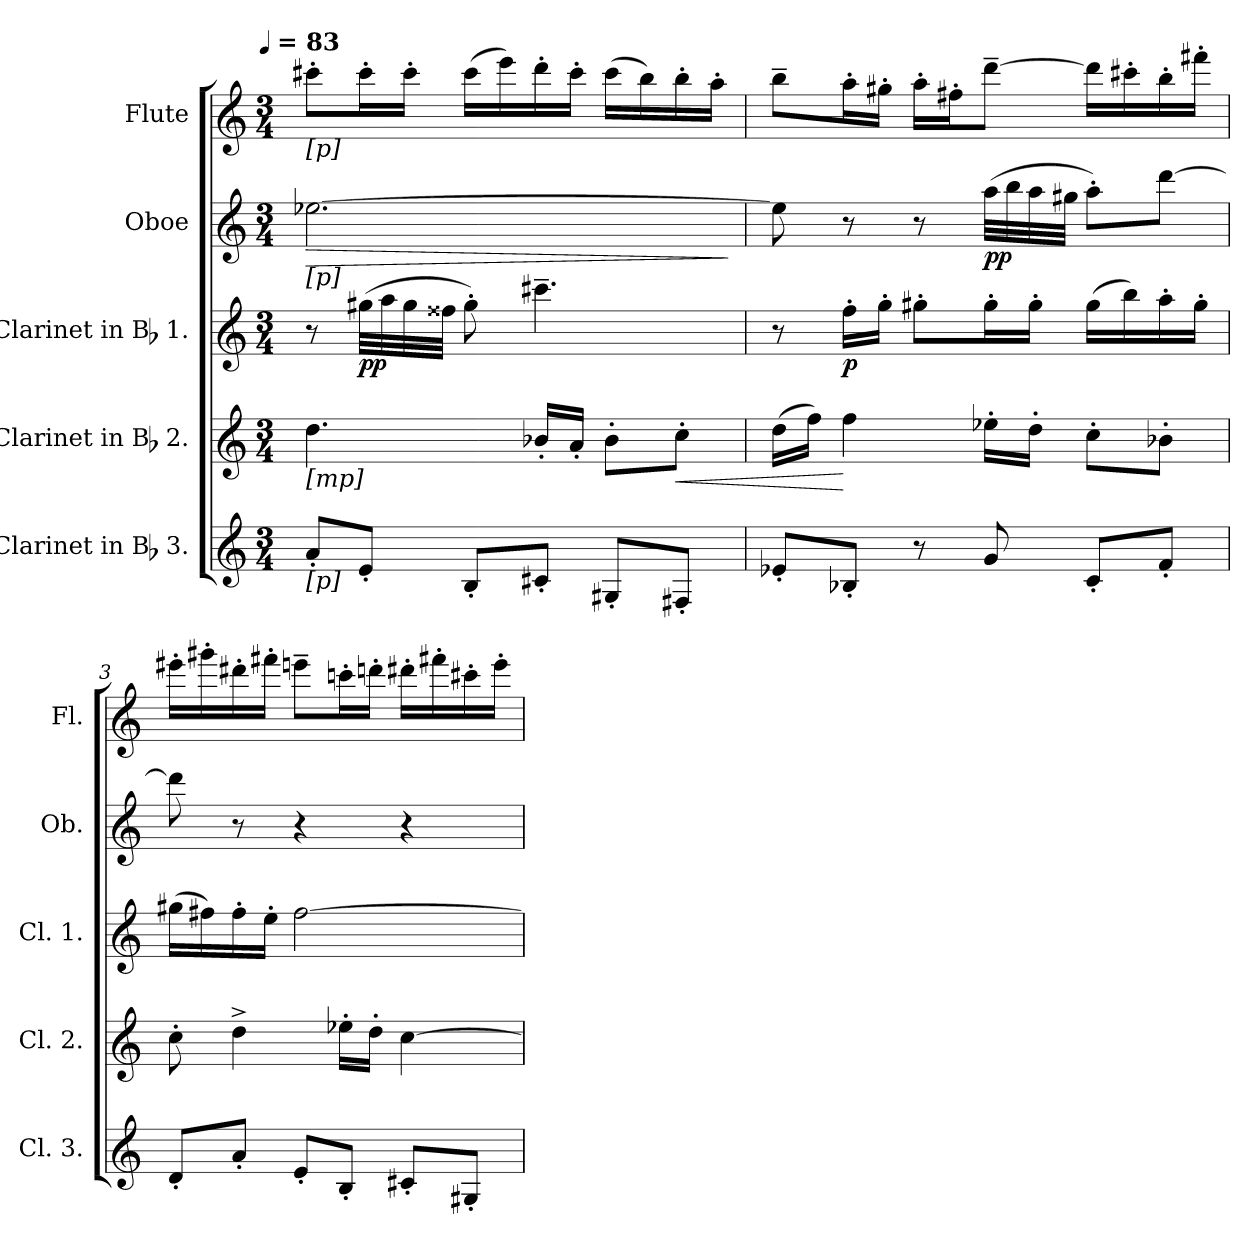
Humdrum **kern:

**kern	**kern	**dynam	**kern	**dynam	**kern	**dynam	**kern
*part5	*part4	*part4	*part3	*part3	*part2	*part2	*part1
*staff5	*staff4	*staff4	*staff3	*staff3	*staff2	*staff2	*staff1
*I"Clarinet in Bb 3.	*I"Clarinet in Bb 2.	*	*I"Clarinet in Bb 1.	*	*I"Oboe	*	*I"Flute
*I'Cl. 3.	*I'Cl. 2.	*	*I'Cl. 1.	*	*I'Ob.	*	*I'Fl.
*clefG2	*clefG2	*	*clefG2	*	*clefG2	*	*clefG2
*ITrd1c2	*ITrd1c2	*	*ITrd1c2	*	*	*	*
*k[b-e-]	*k[b-e-]	*	*k[b-e-]	*	*k[]	*	*k[]
!!LO:TX:omd:t=[quarter] = 83
*M3/4	*M3/4	*	*M3/4	*	*M3/4	*	*M3/4
*MM83	*MM83	*	*MM83	*	*MM83	*	*MM83
=1	=1	=1	=1	=1	=1	=1	=1
!	!	!	!	!	!	!	!LO:TX:b:t=[p]
!	!	!	!	!	!LO:TX:b:t=[p]	!	!
!	!LO:TX:b:t=[mp]	!	!	!	!	!	!
!LO:TX:b:t=[p]	!	!	!	!	!	!	!
!	!	!	!	!	!	!LO:HP:b	!
8g'L	4.cc	.	8r	.	[2.ee-X	>	8ccc#X'L
8d'J	.	.	(32ff#XLLL	pp	.	.	16ccc#'L
.	.	.	32gg	.	.	.	.
.	.	.	32ff#	.	.	.	16ccc#'JJ
.	.	.	32ee#XJJJ	.	.	.	.
8A'L	.	.	8ff#')	.	.	.	(16ccc#LL
.	.	.	.	.	.	.	16eee)
8Bn'J	16a-X'LL	.	4.bbn~	.	.	.	16ddd'
.	16g'JJ	.	.	.	.	.	16ccc#'JJ
8F#X'L	8a-'L	.	.	.	.	.	(16ccc#LL
.	.	.	.	.	.	.	16bb)
!	!	!LO:HP:b	!	!	!	!	!
8En'J	8b-'J	<	.	.	.	.	16bb'
.	.	.	.	.	.	.	16aa'JJ
.	.	.	.	.	.	]	.
=2	=2	=2	=2	=2	=2	=2	=2
8d-X'L	(16ccLL	.	8r	.	8ee-]	.	8bb~L
.	16ee-JJ)	.	.	.	.	.	.
8A-X'J	4ee-	[	16ee-'LL	p	8r	.	16aa'L
.	.	.	16ff'JJ	.	.	.	16gg#X'JJ
8r	.	.	8ff#X'L	.	8r	.	16aa'LL
.	.	.	.	.	.	.	16ff#X'J
8f	16dd-X'LL	.	16ff#'L	.	(32aaLLL	pp	[8ddd~J
.	.	.	.	.	32bb	.	.
.	16cc'JJ	.	16ff#'JJ	.	32aa	.	.
.	.	.	.	.	32gg#XJJJ	.	.
8B-'L	8b-'L	.	(16ff#LL	.	8aa'L)	.	16dddLL]
.	.	.	16aa)	.	.	.	16ccc#X'
8e-'J	8a-X'J	.	16gg'	.	[8dddJ	.	16bb'
.	.	.	16ff#'JJ	.	.	.	16fff#X'JJ
=3	=3	=3	=3	=3	=3	=3	=3
8c'L	8b-'	.	(16ff#XLL	.	8ddd]	.	16eee#X'LL
.	.	.	16een)	.	.	.	16ggg#X'
8g'J	4cc^	.	16ee'	.	8r	.	16ddd#X'
.	.	.	16dd'JJ	.	.	.	16fff#X'JJ
8d'L	.	.	[2ee	.	4r	.	8eeen~L
8A'J	16dd-X'LL	.	.	.	.	.	16cccn'L
.	16cc'JJ	.	.	.	.	.	16dddn'JJ
8Bn'L	[4b-	.	.	.	4r	.	16ddd#X'LL
.	.	.	.	.	.	.	16fff#X'
8F#X'J	.	.	.	.	.	.	16ccc#X'
.	.	.	.	.	.	.	16eee'JJ
=	=	=	=	=	=	=	=
*-	*-	*-	*-	*-	*-	*-	*-
